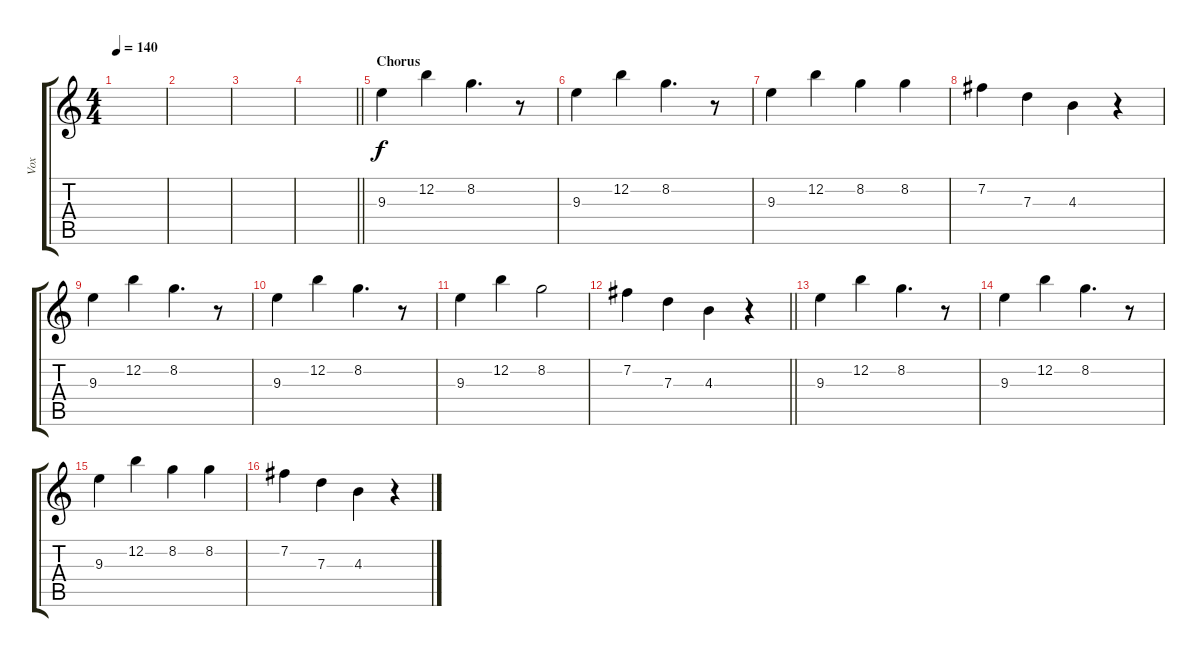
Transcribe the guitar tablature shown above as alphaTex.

\track ("Vox" "Vox") {instrument contrabass}
\staff {score tabs}
\tuning (E4 B3 G3 D3 A2 E2) {hide}
\ts (4 4)
\tempo 140
\clef g2
\ks c
|
|
|
\barLineRight lightlight
|
\section ("" "Chorus")
9.3.4 12.2.4 8.2.4{d} r.8 |
9.3.4 12.2.4 8.2.4{d} r.8 |
9.3.4 12.2.4 8.2.4 8.2.4 |
7.2.4 7.3.4 4.3.4 r.4 |
9.3.4 12.2.4 8.2.4{d} r.8 |
9.3.4 12.2.4 8.2.4{d} r.8 |
9.3.4 12.2.4 8.2.2 |
\barLineRight lightlight
7.2.4 7.3.4 4.3.4 r.4 |
9.3.4 12.2.4 8.2.4{d} r.8 |
9.3.4 12.2.4 8.2.4{d} r.8 |
9.3.4 12.2.4 8.2.4 8.2.4 |
7.2.4 7.3.4 4.3.4 r.4
